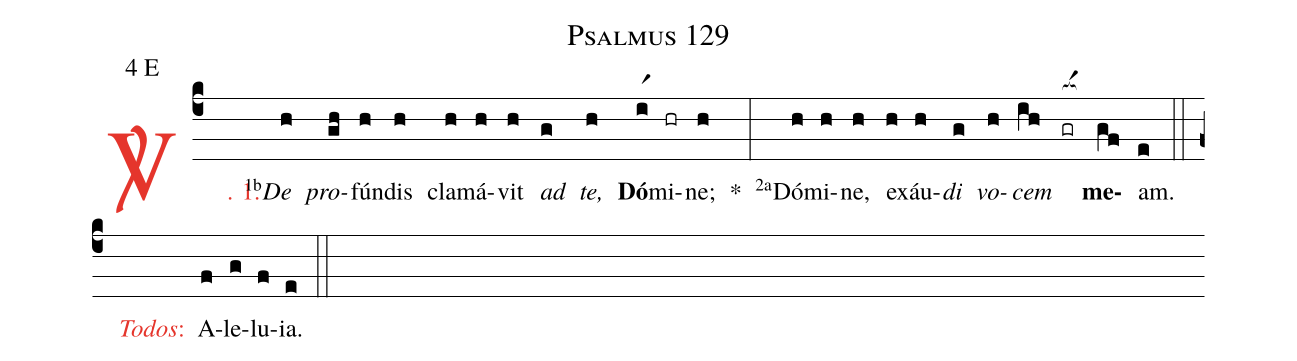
name: Psalmus 129;
mode: 4;
mode-differentia: E;
%%
(c4)

<c><sp>V/</sp>. 1.</c>() <v>\VSup{1b}</v><i>De</i>(h) <i>pro</i>(gh)fún(h)dis(h) cla(h)má(h)vit(h) <i>ad</i>(g) <i>te,</i>(h) <b>Dó</b>(ir1)mi(hr)ne;(h) *(:) <v>\VSup{2a}</v>Dó(h)mi(h)ne,(h) ex(h)áu(h)<i>di</i>(g) <i>vo</i>(h)<i>cem</i>(ih) <nlba>(gr[ocba:1{])<b>me</b></nlba>(gf[ocba:0}])am.(e)

(::)

<nlba><c><i>Todos</i>:</c>() A</nlba>(f)le(g)lu(f)ia.(e)

(::)
